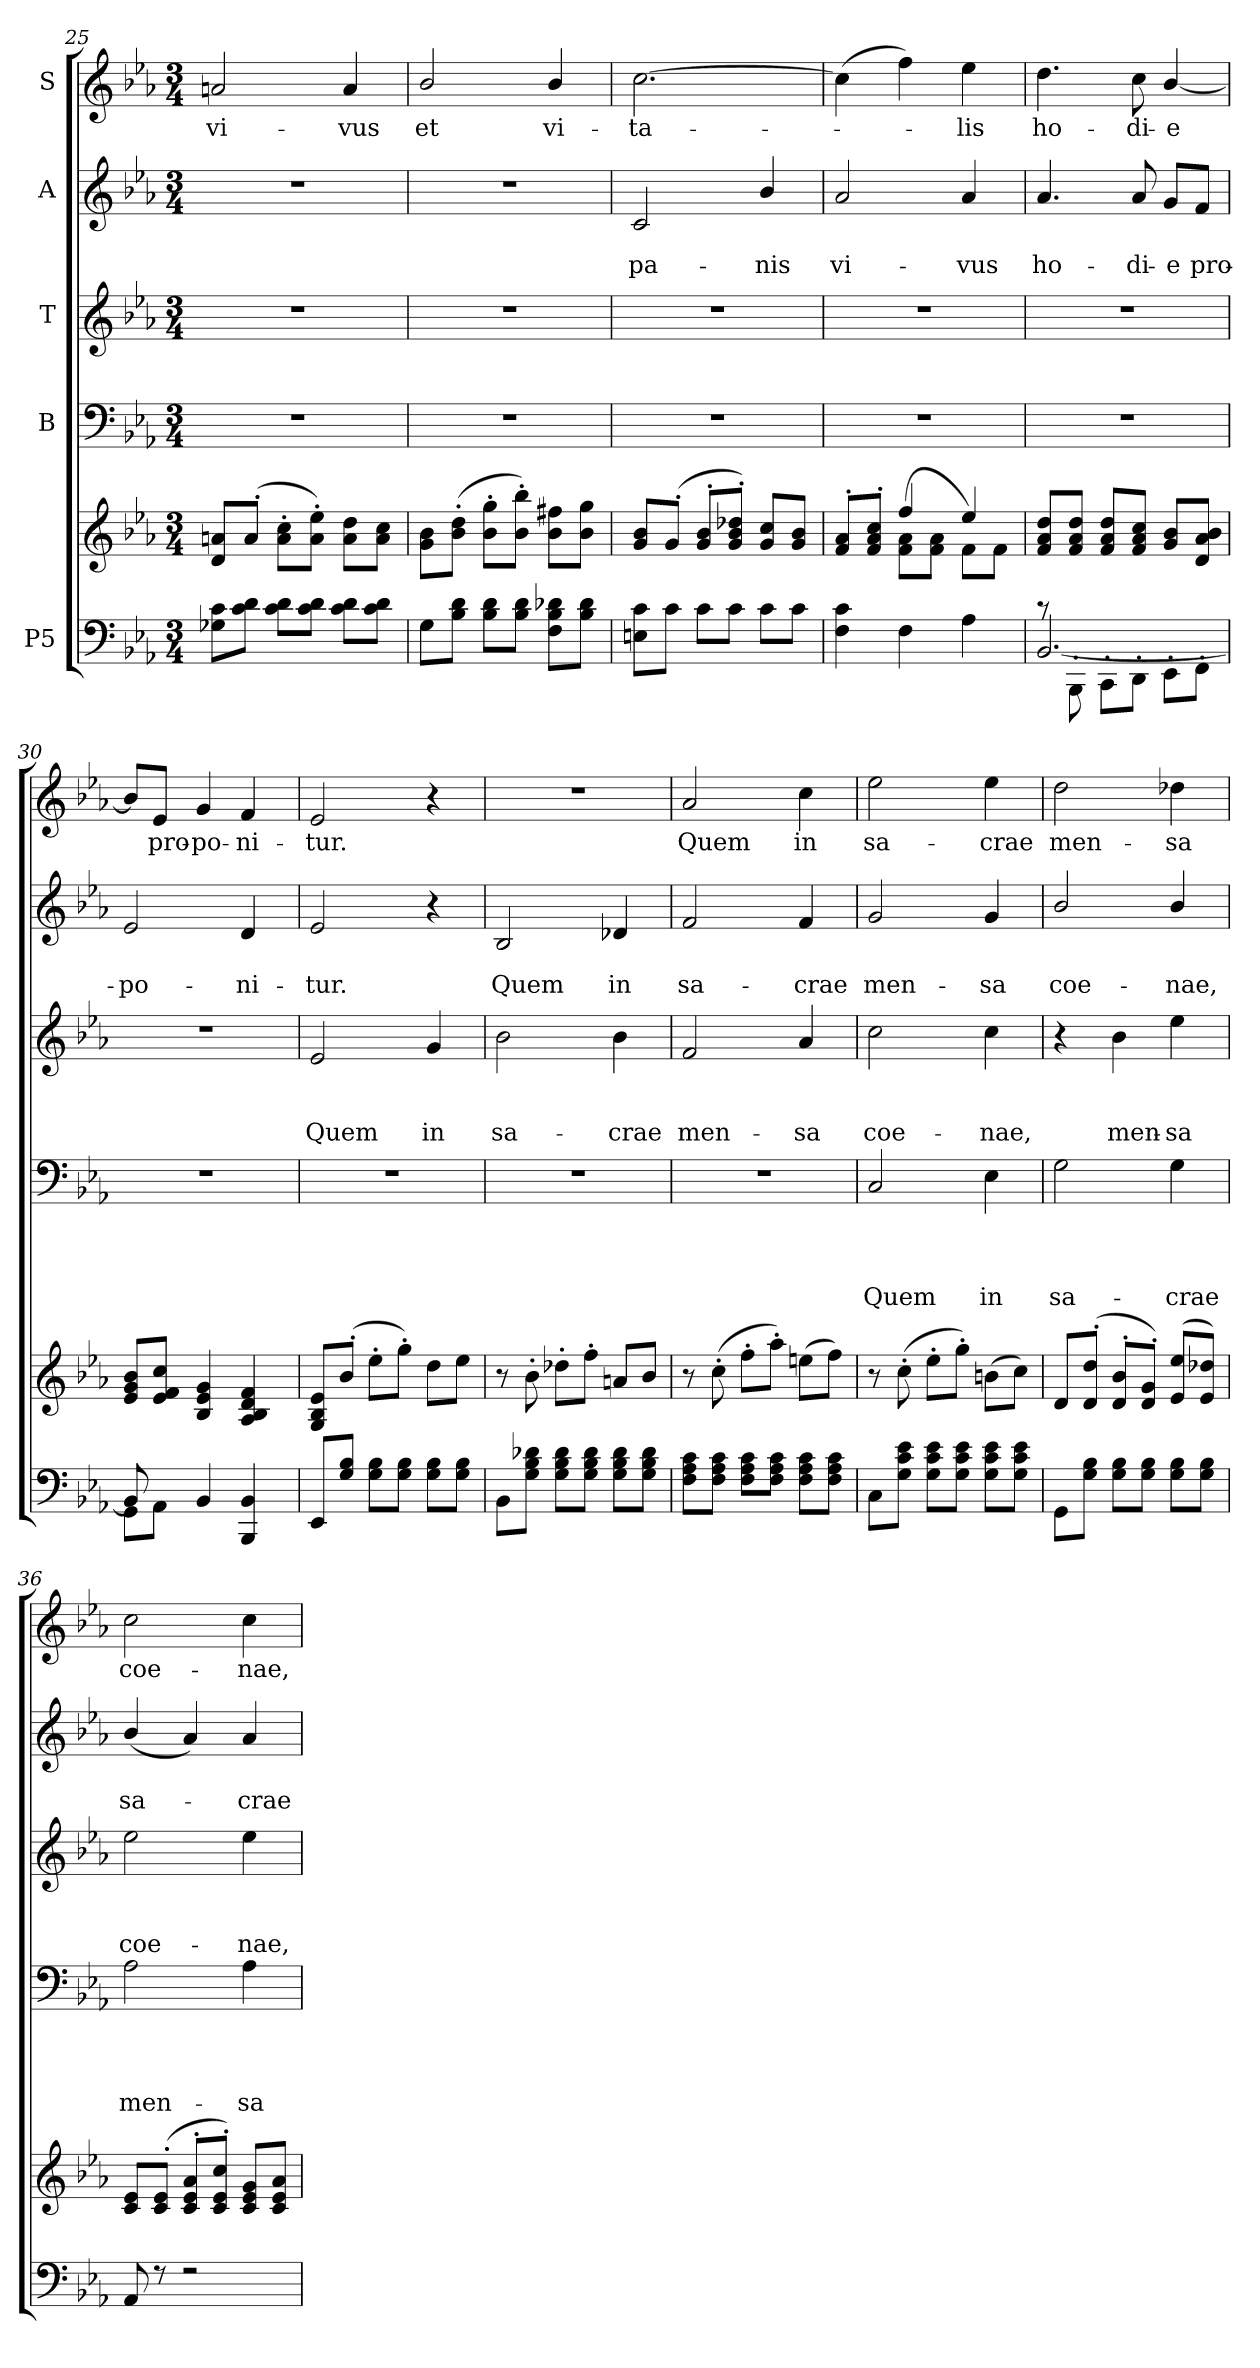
**kern	**kern	**kern	**text	**text	**text	**text	**kern	**text	**text	**text	**kern	**text	**text	**kern	**text
*part5	*part5	*part4	*part4	*part4	*part4	*part4	*part3	*part3	*part3	*part3	*part2	*part2	*part2	*part1	*part1
*staff6	*staff5	*staff4	*staff4	*staff4	*staff4	*staff4	*staff3	*staff3	*staff3	*staff3	*staff2	*staff2	*staff2	*staff1	*staff1
*I"P5	*	*I"B	*	*	*	*	*I"T	*	*	*	*I"A	*	*	*I"S	*
*clefF4	*clefG2	*clefF4	*	*	*	*	*clefG2	*	*	*	*clefG2	*	*	*clefG2	*
*k[b-e-a-]	*k[b-e-a-]	*k[b-e-a-]	*	*	*	*	*k[b-e-a-]	*	*	*	*k[b-e-a-]	*	*	*k[b-e-a-]	*
*E-:	*E-:	*E-:	*	*	*	*	*E-:	*	*	*	*E-:	*	*	*E-:	*
*M3/4	*M3/4	*M3/4	*	*	*	*	*M3/4	*	*	*	*M3/4	*	*	*M3/4	*
=25	=25	=25	=25	=25	=25	=25	=25	=25	=25	=25	=25	=25	=25	=25	=25
*^	*^	*	*	*	*	*	*	*	*	*	*	*	*	*	*
*	*	*	*^	*	*	*	*	*	*	*	*	*	*	*	*	*	*
!	!	!	!	!	!LO:N:vis=1	!	!	!	!	!LO:N:vis=1	!	!	!	!LO:N:vis=1	!	!	!	!LO:LY:b
8G-X\ 8c\L	2.ryy	8d/ 8an/L	2.ryy	2.ryy	2.r	.	.	.	.	2.r	.	.	.	2.r	.	.	2an/	vi-
8c\ 8d\J	.	(<8a'>/J	.	.	.	.	.	.	.	.	.	.	.	.	.	.	.	.
8c\ 8d\L	.	8a\'> 8cc\'>L	.	.	.	.	.	.	.	.	.	.	.	.	.	.	.	.
8c\ 8d\J	.	8a\'> 8ee-\'>J)	.	.	.	.	.	.	.	.	.	.	.	.	.	.	.	.
!	!	!	!	!	!	!	!	!	!	!	!	!	!	!	!	!	!	!LO:LY:b
8c\ 8d\L	.	8a\ 8dd\L	.	.	.	.	.	.	.	.	.	.	.	.	.	.	4a/	-vus
8c\ 8d\J	.	8a\ 8cc\J	.	.	.	.	.	.	.	.	.	.	.	.	.	.	.	.
!!LO:PB:g=z
=26	=26	=26	=26	=26	=26	=26	=26	=26	=26	=26	=26	=26	=26	=26	=26	=26	=26	=26
!	!	!	!	!	!LO:N:vis=1	!	!	!	!	!LO:N:vis=1	!	!	!	!LO:N:vis=1	!	!	!	!LO:LY:b
8G\L	2.ryy	8g\ 8b-\L	2.ryy	2.ryy	2.r	.	.	.	.	2.r	.	.	.	2.r	.	.	2b-/	et
8B-\ 8d\J	.	(<8b-\'> 8dd\'>J	.	.	.	.	.	.	.	.	.	.	.	.	.	.	.	.
8B-\ 8d\L	.	8b-\'> 8gg\'>L	.	.	.	.	.	.	.	.	.	.	.	.	.	.	.	.
8B-\ 8d\J	.	8b-\'> 8bb-\'>J)	.	.	.	.	.	.	.	.	.	.	.	.	.	.	.	.
!	!	!	!	!	!	!	!	!	!	!	!	!	!	!	!	!	!	!LO:LY:b
8F\ 8B-\ 8d-X\L	.	8b-\ 8ff#X\L	.	.	.	.	.	.	.	.	.	.	.	.	.	.	4b-/	vi-
8B-\ 8d-\J	.	8b-\ 8gg\J	.	.	.	.	.	.	.	.	.	.	.	.	.	.	.	.
=27	=27	=27	=27	=27	=27	=27	=27	=27	=27	=27	=27	=27	=27	=27	=27	=27	=27	=27
!	!	!	!	!	!LO:N:vis=1	!	!	!	!	!LO:N:vis=1	!	!	!	!	!	!LO:LY:b	!	!LO:LY:b
8En\ 8c\L	2.ryy	8g/ 8b-/L	2.ryy	2.ryy	2.r	.	.	.	.	2.r	.	.	.	2c/	.	pa-	[>2.cc\	-ta-
8c\J	.	(<8g'>/J	.	.	.	.	.	.	.	.	.	.	.	.	.	.	.	.
8c\L	.	8g/'> 8b-/'>L	.	.	.	.	.	.	.	.	.	.	.	.	.	.	.	.
8c\J	.	8g/'> 8b-/'> 8dd-X/'>J)	.	.	.	.	.	.	.	.	.	.	.	.	.	.	.	.
!	!	!	!	!	!	!	!	!	!	!	!	!	!	!	!	!LO:LY:b	!	!
8c\L	.	8g/ 8cc/L	.	.	.	.	.	.	.	.	.	.	.	4b-/	.	-nis	.	.
8c\J	.	8g/ 8b-/J	.	.	.	.	.	.	.	.	.	.	.	.	.	.	.	.
=28	=28	=28	=28	=28	=28	=28	=28	=28	=28	=28	=28	=28	=28	=28	=28	=28	=28	=28
!	!	!	!	!	!LO:N:vis=1	!	!	!	!	!LO:N:vis=1	!	!	!	!	!	!LO:LY:b	!	!
4F\ 4c\	2.ryy	8f/'< 8a-/'<L	4ryy	2.ryy	2.r	.	.	.	.	2.r	.	.	.	2a-/	.	vi-	(>4cc\]	.
.	.	8f/'> 8a-/'> 8cc/'>J	.	.	.	.	.	.	.	.	.	.	.	.	.	.	.	.
4F\	.	(<8f\ 8a-\L	4ff/	.	.	.	.	.	.	.	.	.	.	.	.	.	4ff\)	.
.	.	8f\ 8a-\J	.	.	.	.	.	.	.	.	.	.	.	.	.	.	.	.
!	!	!	!	!	!	!	!	!	!	!	!	!	!	!	!	!LO:LY:b	!	!LO:LY:b
4A-\	.	8f\L)	4ee-/	.	.	.	.	.	.	.	.	.	.	4a-/	.	-vus	4ee-\	-lis
.	.	8f\J	.	.	.	.	.	.	.	.	.	.	.	.	.	.	.	.
=29	=29	=29	=29	=29	=29	=29	=29	=29	=29	=29	=29	=29	=29	=29	=29	=29	=29	=29
!	!	!	!	!	!LO:N:vis=1	!	!	!	!	!LO:N:vis=1	!	!	!	!	!	!LO:LY:b	!	!LO:LY:b
8rc	[<2.BB-/	8f/ 8a-/ 8dd/L	2.ryy	2.ryy	2.r	.	.	.	.	2.r	.	.	.	4.a-/	.	ho-	4.dd\	ho-
8BBB-'<\	.	8f/ 8a-/ 8dd/J	.	.	.	.	.	.	.	.	.	.	.	.	.	.	.	.
8CC'<\L	.	8f/ 8a-/ 8dd/L	.	.	.	.	.	.	.	.	.	.	.	.	.	.	.	.
!	!	!	!	!	!	!	!	!	!	!	!	!	!	!	!	!LO:LY:b	!	!LO:LY:b
8DD'<\J	.	8f/ 8a-/ 8cc/J	.	.	.	.	.	.	.	.	.	.	.	8a-/	.	-di-	8cc\	-di-
!	!	!	!	!	!	!	!	!	!	!	!	!	!	!	!	!LO:LY:b	!	!LO:LY:b
8EE-'<\L	.	8g/ 8b-/L	.	.	.	.	.	.	.	.	.	.	.	8g/L	.	-e	[<4b-/	-e
!	!	!	!	!	!	!	!	!	!	!	!	!	!	!	!	!LO:LY:b	!	!
8FF'<\J	.	8d/ 8a-/ 8b-/J	.	.	.	.	.	.	.	.	.	.	.	8f/J	.	pro-	.	.
=30	=30	=30	=30	=30	=30	=30	=30	=30	=30	=30	=30	=30	=30	=30	=30	=30	=30	=30
!	!	!	!	!	!LO:N:vis=1	!	!	!	!	!LO:N:vis=1	!	!	!	!	!	!LO:LY:b	!	!
8GG\L	8BB-/]	8e-/ 8g/ 8b-/L	2.ryy	2.ryy	2.r	.	.	.	.	2.r	.	.	.	2e-/	.	-po-	8b-/L]	.
!	!	!	!	!	!	!	!	!	!	!	!	!	!	!	!	!	!	!LO:LY:b
8AA-\J	2ryy	8e-/ 8f/ 8cc/J	.	.	.	.	.	.	.	.	.	.	.	.	.	.	8e-/J	pro-
!	!	!	!	!	!	!	!	!	!	!	!	!	!	!	!	!	!	!LO:LY:b
4BB-/	.	4B-/ 4e-/ 4g/	.	.	.	.	.	.	.	.	.	.	.	.	.	.	4g/	-po-
!	!	!	!	!	!	!	!	!	!	!	!	!	!	!	!	!LO:LY:b	!	!LO:LY:b
4BBB-/ 4BB-/	.	4A-/ 4B-/ 4d/ 4f/	.	.	.	.	.	.	.	.	.	.	.	4d/	.	-ni-	4f/	-ni-
.	8ryy	.	.	.	.	.	.	.	.	.	.	.	.	.	.	.	.	.
=31	=31	=31	=31	=31	=31	=31	=31	=31	=31	=31	=31	=31	=31	=31	=31	=31	=31	=31
!	!	!	!	!	!LO:N:vis=1	!	!	!	!	!	!	!	!LO:LY:b	!	!	!LO:LY:b	!	!LO:LY:b
8EE-/L	2.ryy	8G/ 8B-/ 8e-/L	2.ryy	2.ryy	2.r	.	.	.	.	2e-/	.	.	Quem	2e-/	.	-tur.	2e-/	-tur.
8G/ 8B-/J	.	(<8b-'>/J	.	.	.	.	.	.	.	.	.	.	.	.	.	.	.	.
8G\ 8B-\L	.	8ee-'>\L	.	.	.	.	.	.	.	.	.	.	.	.	.	.	.	.
8G\ 8B-\J	.	8gg'>\J)	.	.	.	.	.	.	.	.	.	.	.	.	.	.	.	.
!	!	!	!	!	!	!	!	!	!	!	!	!	!LO:LY:b	!	!	!	!	!
8G\ 8B-\L	.	8dd\L	.	.	.	.	.	.	.	4g/	.	.	in	4r	.	.	4r	.
8G\ 8B-\J	.	8ee-\J	.	.	.	.	.	.	.	.	.	.	.	.	.	.	.	.
=32	=32	=32	=32	=32	=32	=32	=32	=32	=32	=32	=32	=32	=32	=32	=32	=32	=32	=32
!	!	!	!	!	!LO:N:vis=1	!	!	!	!	!	!	!	!LO:LY:b	!	!	!LO:LY:b	!LO:N:vis=1	!
8BB-\L	2.ryy	8r	2.ryy	2.ryy	2.r	.	.	.	.	2b-\	.	.	sa-	2B-/	.	Quem	2.r	.
8G\ 8B-\ 8d-X\J	.	8b-'>\	.	.	.	.	.	.	.	.	.	.	.	.	.	.	.	.
8G\ 8B-\ 8d-\L	.	8dd-X'>\L	.	.	.	.	.	.	.	.	.	.	.	.	.	.	.	.
8G\ 8B-\ 8d-\J	.	8ff'>\J	.	.	.	.	.	.	.	.	.	.	.	.	.	.	.	.
!	!	!	!	!	!	!	!	!	!	!	!	!	!LO:LY:b	!	!	!LO:LY:b	!	!
8G\ 8B-\ 8d-\L	.	8an/L	.	.	.	.	.	.	.	4b-\	.	.	-crae	4d-X/	.	in	.	.
8G\ 8B-\ 8d-\J	.	8b-/J	.	.	.	.	.	.	.	.	.	.	.	.	.	.	.	.
!!LO:LB:g=z
=33	=33	=33	=33	=33	=33	=33	=33	=33	=33	=33	=33	=33	=33	=33	=33	=33	=33	=33
!	!	!	!	!	!LO:N:vis=1	!	!	!	!	!	!	!	!LO:LY:b	!	!	!LO:LY:b	!	!LO:LY:b
8F\ 8A-\ 8c\L	2.ryy	8r	2.ryy	2.ryy	2.r	.	.	.	.	2f/	.	.	men-	2f/	.	sa-	2a-/	Quem
8F\ 8A-\ 8c\J	.	(>8cc'>\	.	.	.	.	.	.	.	.	.	.	.	.	.	.	.	.
8F\ 8A-\ 8c\L	.	8ff'>\L	.	.	.	.	.	.	.	.	.	.	.	.	.	.	.	.
8F\ 8A-\ 8c\J	.	8aa-'>\J)	.	.	.	.	.	.	.	.	.	.	.	.	.	.	.	.
!	!	!	!	!	!	!	!	!	!	!	!	!	!LO:LY:b	!	!	!LO:LY:b	!	!LO:LY:b
8F\ 8A-\ 8c\L	.	(>8een\L	.	.	.	.	.	.	.	4a-/	.	.	-sa	4f/	.	-crae	4cc\	in
8F\ 8A-\ 8c\J	.	8ff\J)	.	.	.	.	.	.	.	.	.	.	.	.	.	.	.	.
=34	=34	=34	=34	=34	=34	=34	=34	=34	=34	=34	=34	=34	=34	=34	=34	=34	=34	=34
!	!	!	!	!	!	!	!	!	!LO:LY:b	!	!	!	!LO:LY:b	!	!	!LO:LY:b	!	!LO:LY:b
8C\L	2.ryy	8r	2.ryy	2.ryy	2C/	.	.	.	Quem	2cc\	.	.	coe-	2g/	.	men-	2ee-\	sa-
8G\ 8c\ 8e-\J	.	(<8cc'>\	.	.	.	.	.	.	.	.	.	.	.	.	.	.	.	.
8G\ 8c\ 8e-\L	.	8ee-'>\L	.	.	.	.	.	.	.	.	.	.	.	.	.	.	.	.
8G\ 8c\ 8e-\J	.	8gg'>\J)	.	.	.	.	.	.	.	.	.	.	.	.	.	.	.	.
!	!	!	!	!	!	!	!	!	!LO:LY:b	!	!	!	!LO:LY:b	!	!	!LO:LY:b	!	!LO:LY:b
8G\ 8c\ 8e-\L	.	(<8bn\L	.	.	4E-\	.	.	.	in	4cc\	.	.	-nae,	4g/	.	-sa	4ee-\	-crae
8G\ 8c\ 8e-\J	.	8cc\J)	.	.	.	.	.	.	.	.	.	.	.	.	.	.	.	.
=35	=35	=35	=35	=35	=35	=35	=35	=35	=35	=35	=35	=35	=35	=35	=35	=35	=35	=35
!	!	!	!	!	!	!	!	!	!LO:LY:b	!	!	!	!	!	!	!LO:LY:b	!	!LO:LY:b
8GG\L	2.ryy	8d/L	2.ryy	2.ryy	2G\	.	.	.	sa-	4r	.	.	.	2b-/	.	coe-	2dd\	men-
8G\ 8B-\J	.	(<8d/'> 8dd/'>J	.	.	.	.	.	.	.	.	.	.	.	.	.	.	.	.
!	!	!	!	!	!	!	!	!	!	!	!	!	!LO:LY:b	!	!	!	!	!
8G\ 8B-\L	.	8d/'> 8b-/'>L	.	.	.	.	.	.	.	4b-\	.	.	men-	.	.	.	.	.
8G\ 8B-\J	.	8d/'> 8g/'>J)	.	.	.	.	.	.	.	.	.	.	.	.	.	.	.	.
!	!	!	!	!	!	!	!	!	!LO:LY:b	!	!	!	!LO:LY:b	!	!	!LO:LY:b	!	!LO:LY:b
8G\ 8B-\L	.	(<8e-/ 8ee-/L	.	.	4G\	.	.	.	-crae	4ee-\	.	.	-sa	4b-/	.	-nae,	4dd-X\	-sa
8G\ 8B-\J	.	8e-/ 8dd-X/J)	.	.	.	.	.	.	.	.	.	.	.	.	.	.	.	.
=36	=36	=36	=36	=36	=36	=36	=36	=36	=36	=36	=36	=36	=36	=36	=36	=36	=36	=36
!	!	!	!	!	!	!	!	!	!LO:LY:b	!	!	!	!LO:LY:b	!	!	!LO:LY:b	!	!LO:LY:b
8AA-/	2.ryy	8c/ 8e-/L	2.ryy	2.ryy	2A-\	.	.	.	men-	2ee-\	.	.	coe-	(<4b-/	.	sa-	2cc\	coe-
8r	.	(<8c/'> 8e-/'>J	.	.	.	.	.	.	.	.	.	.	.	.	.	.	.	.
2r	.	8c/'> 8e-/'> 8a-/'>L	.	.	.	.	.	.	.	.	.	.	.	4a-/)	.	.	.	.
.	.	8c/'> 8e-/'> 8cc/'>J)	.	.	.	.	.	.	.	.	.	.	.	.	.	.	.	.
!	!	!	!	!	!	!	!	!	!LO:LY:b	!	!	!	!LO:LY:b	!	!	!LO:LY:b	!	!LO:LY:b
.	.	8c/ 8e-/ 8g/L	.	.	4A-\	.	.	.	-sa	4ee-\	.	.	-nae,	4a-/	.	-crae	4cc\	-nae,
.	.	8c/ 8e-/ 8a-/J	.	.	.	.	.	.	.	.	.	.	.	.	.	.	.	.
*v	*v	*	*	*	*	*	*	*	*	*	*	*	*	*	*	*	*	*
*	*v	*v	*v	*	*	*	*	*	*	*	*	*	*	*	*	*	*
=	=	=	=	=	=	=	=	=	=	=	=	=	=	=	=
*-	*-	*-	*-	*-	*-	*-	*-	*-	*-	*-	*-	*-	*-	*-	*-
